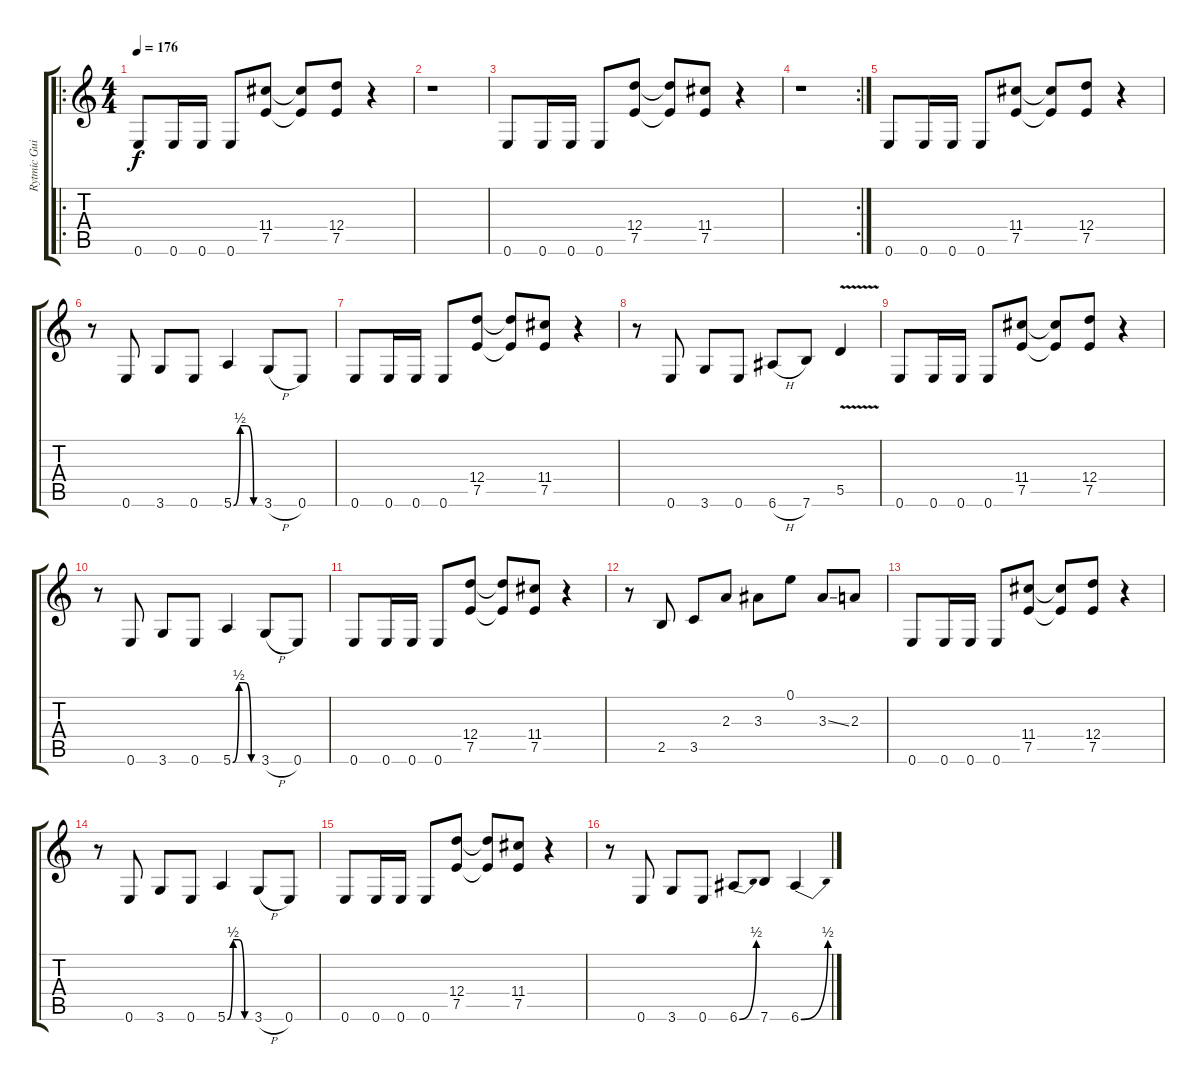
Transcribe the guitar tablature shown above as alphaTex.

\track ("Rytmic Guitar" "Rytmic Gui") {instrument distortionguitar}
\staff {score tabs}
\tuning (E4 B3 G3 D3 A2 E2) {hide}
\ro
\ts (4 4)
\tempo 176
\clef g2
\ks c
0.6.8{dy f instrument distortionguitar} 0.6.16 0.6.16 0.6.8 (11.4 7.5).8 (11.4{t} 7.5{t}).8 (12.4 7.5).8 r.4 |
r.1 |
0.6.8 0.6.16 0.6.16 0.6.8 (12.4 7.5).8 (12.4{t} 7.5{t}).8 (11.4 7.5).8 r.4 |
\rc 2
r.1 |
0.6.8 0.6.16 0.6.16 0.6.8 (11.4 7.5).8 (11.4{t} 7.5{t}).8 (12.4 7.5).8 r.4 |
r.8 0.6.8 3.6.8 0.6.8 5.6{be (custom 0 0 15 2 30 2 45 0 60 0)}.4 3.6{h}.8 0.6.8 |
0.6.8 0.6.16 0.6.16 0.6.8 (12.4 7.5).8 (12.4{t} 7.5{t}).8 (11.4 7.5).8 r.4 |
r.8 0.6.8 3.6.8 0.6.8 6.6{h}.8 7.6.8 5.5{v}.4 |
0.6.8 0.6.16 0.6.16 0.6.8 (11.4 7.5).8 (11.4{t} 7.5{t}).8 (12.4 7.5).8 r.4 |
r.8 0.6.8 3.6.8 0.6.8 5.6{be (custom 0 0 15 2 30 2 45 0 60 0)}.4 3.6{h}.8 0.6.8 |
0.6.8 0.6.16 0.6.16 0.6.8 (12.4 7.5).8 (12.4{t} 7.5{t}).8 (11.4 7.5).8 r.4 |
r.8 2.5.8 3.5.8 2.3.8 3.3.8 0.1.8 3.3{ss}.8 2.3.8 |
0.6.8 0.6.16 0.6.16 0.6.8 (11.4 7.5).8 (11.4{t} 7.5{t}).8 (12.4 7.5).8 r.4 |
r.8 0.6.8 3.6.8 0.6.8 5.6{be (custom 0 0 15 2 30 2 45 0 60 0)}.4 3.6{h}.8 0.6.8 |
0.6.8 0.6.16 0.6.16 0.6.8 (12.4 7.5).8 (12.4{t} 7.5{t}).8 (11.4 7.5).8 r.4 |
r.8 0.6.8 3.6.8 0.6.8 6.6{be (bend 0 0 60 2)}.8 7.6.8 6.6{be (bend 0 0 60 2)}.4
